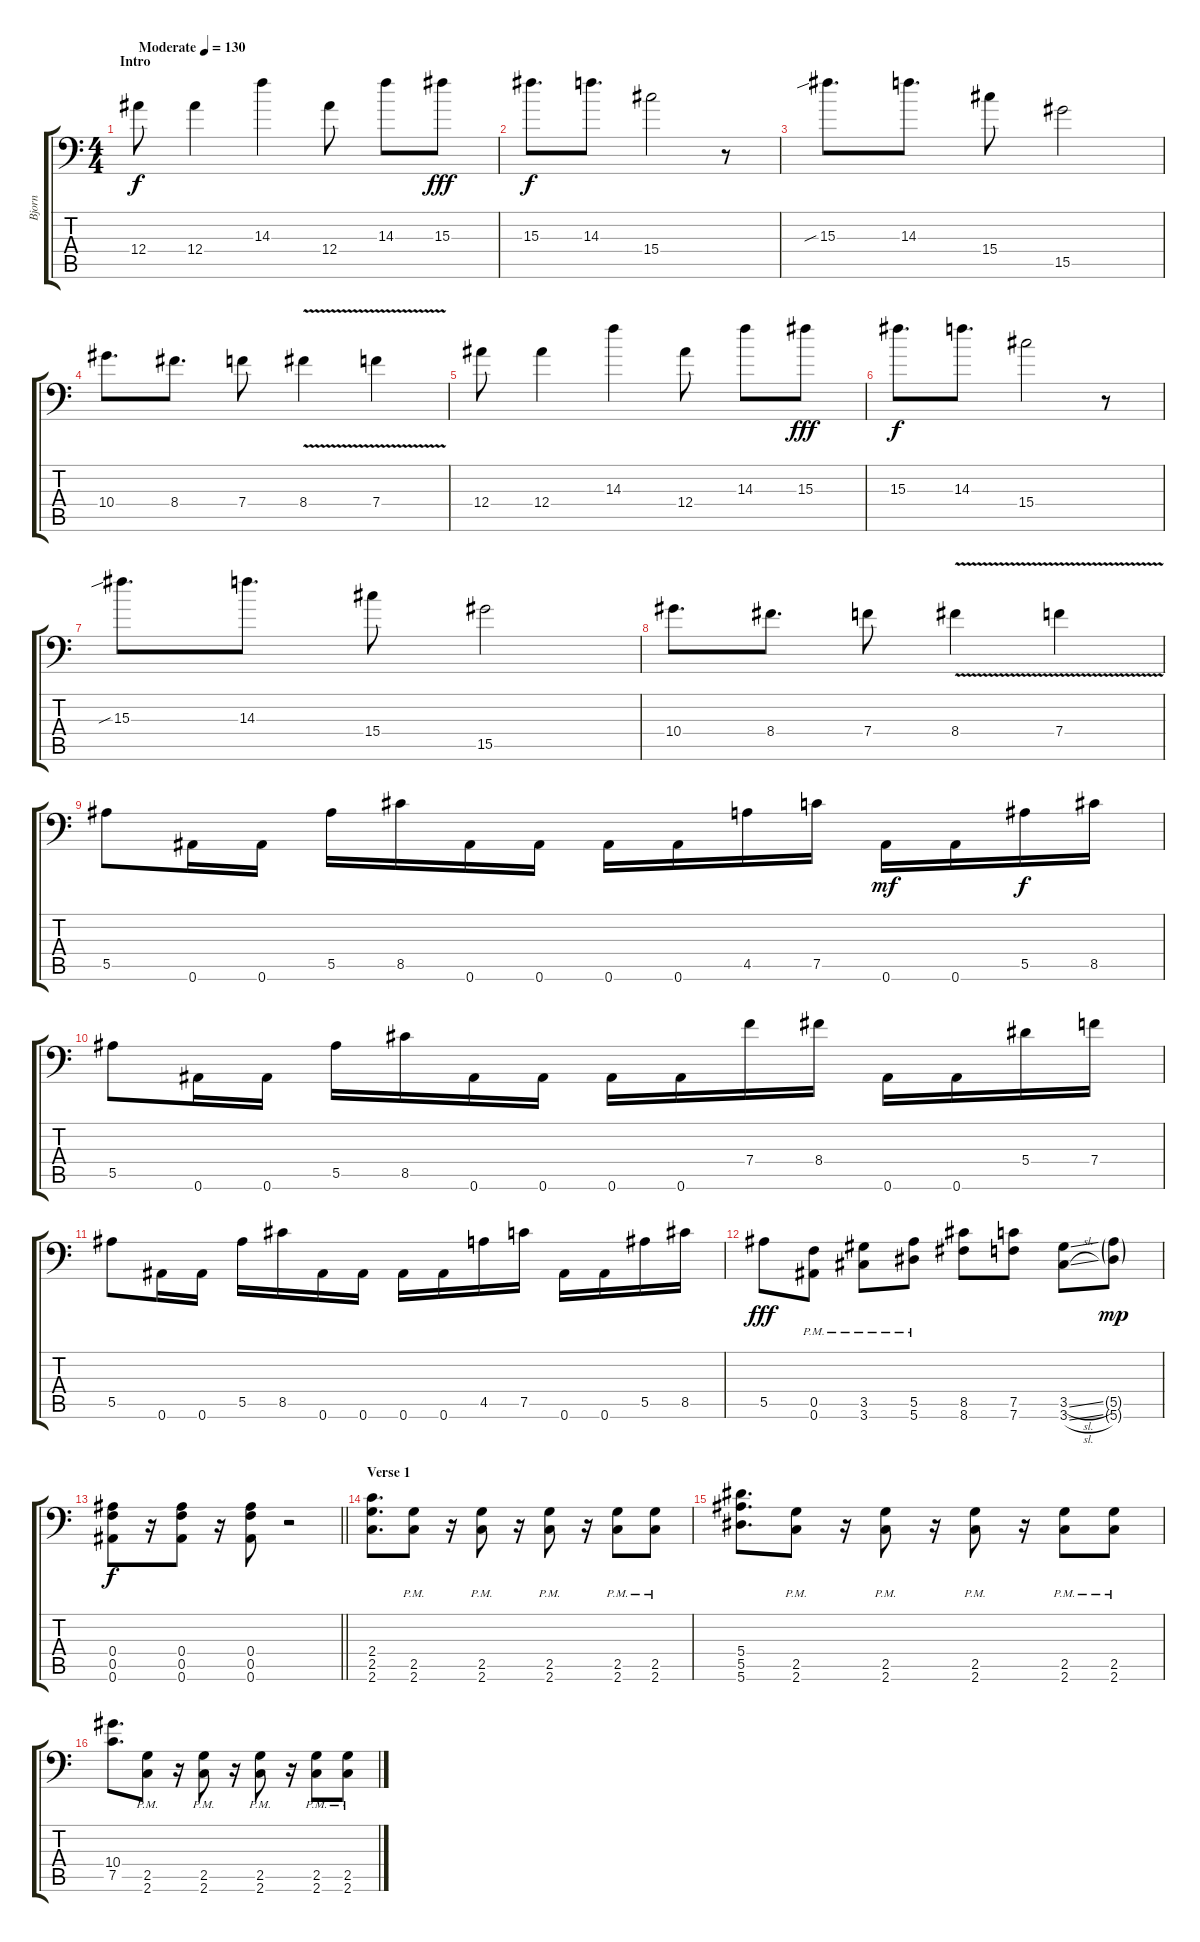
\track ("Bjorn" "Bjorn") {instrument distortionguitar}
\staff {score tabs}
\tuning (C4 G3 Eb3 Bb2 F2 Bb1) {hide}
\ts (4 4)
\section ("" "Intro")
\tempo (130 "Moderate")
\clef f4
\ks c
12.4.8{dy f instrument distortionguitar} 12.4.4 14.3.4 12.4.8 14.3.8 15.3.8{dy fff} |
15.3.8{d dy f} 14.3.8{d} 15.4.2 r.8 |
15.3{sib}.8{d} 14.3.8{d} 15.4.8 15.5.2 |
10.4.8{d} 8.4.8{d} 7.4.8 8.4{v}.4 7.4{v}.4 |
12.4.8 12.4.4 14.3.4 12.4.8 14.3.8 15.3.8{dy fff} |
15.3.8{d dy f} 14.3.8{d} 15.4.2 r.8 |
15.3{sib}.8{d} 14.3.8{d} 15.4.8 15.5.2 |
10.4.8{d} 8.4.8{d} 7.4.8 8.4{v}.4 7.4{v}.4 |
5.5.8 0.6.16 0.6.16 5.5.16 8.5.16 0.6.16 0.6.16 0.6.16 0.6.16 4.5.16 7.5.16 0.6.16{dy mf} 0.6.16 5.5.16{dy f} 8.5.16 |
5.5.8 0.6.16 0.6.16 5.5.16 8.5.16 0.6.16 0.6.16 0.6.16 0.6.16 7.4.16 8.4.16 0.6.16 0.6.16 5.4.16 7.4.16 |
5.5.8 0.6.16 0.6.16 5.5.16 8.5.16 0.6.16 0.6.16 0.6.16 0.6.16 4.5.16 7.5.16 0.6.16 0.6.16 5.5.16 8.5.16 |
5.5.8{dy fff} (0.5{pm} 0.6{pm}).8 (3.5{pm} 3.6{pm}).8 (5.5{pm} 5.6{pm}).8 (8.5 8.6).8 (7.5 7.6).8 (3.5{sl} 3.6{sl}).8 (5.5{g} 5.6{g}).8{dy mp} |
\barLineRight lightlight
(0.4 0.5 0.6).8{dy f} r.16 (0.4 0.5 0.6).8 r.16 (0.4 0.5 0.6).8 r.2 |
\section ("" "Verse 1")
(2.4 2.5 2.6).8{d} (2.5{pm} 2.6{pm}).8 r.16 (2.5{pm} 2.6{pm}).8 r.16 (2.5{pm} 2.6{pm}).8 r.16 (2.5{pm} 2.6{pm}).8 (2.5{pm} 2.6{pm}).8 |
(5.4 5.5 5.6).8{d} (2.5{pm} 2.6{pm}).8 r.16 (2.5{pm} 2.6{pm}).8 r.16 (2.5{pm} 2.6{pm}).8 r.16 (2.5{pm} 2.6{pm}).8 (2.5{pm} 2.6{pm}).8 |
(10.4 7.5).8{d} (2.5{pm} 2.6{pm}).8 r.16 (2.5{pm} 2.6{pm}).8 r.16 (2.5{pm} 2.6{pm}).8 r.16 (2.5{pm} 2.6{pm}).8 (2.5{pm} 2.6{pm}).8
